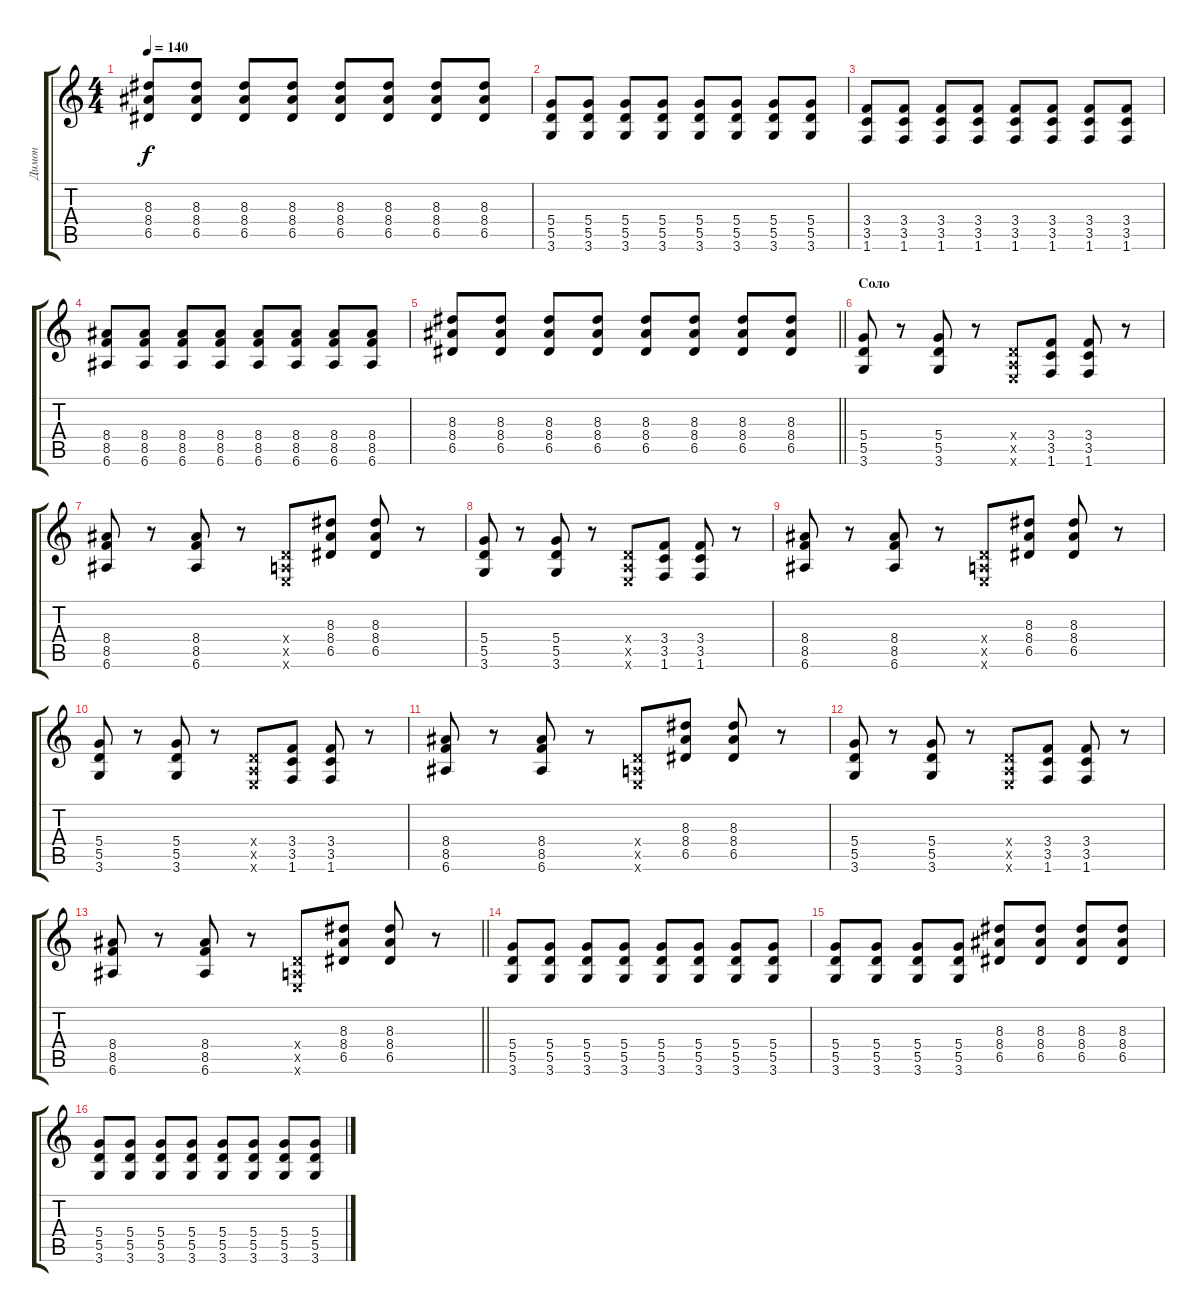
\track ("Димон" "Димон") {instrument distortionguitar}
\staff {score tabs}
\tuning (E4 B3 G3 D3 A2 E2) {hide}
\ts (4 4)
\tempo 140
\clef g2
\ks c
(8.3 8.4 6.5).8{dy f} (8.3 8.4 6.5).8 (8.3 8.4 6.5).8 (8.3 8.4 6.5).8 (8.3 8.4 6.5).8 (8.3 8.4 6.5).8 (8.3 8.4 6.5).8 (8.3 8.4 6.5).8 |
(5.4 5.5 3.6).8 (5.4 5.5 3.6).8 (5.4 5.5 3.6).8 (5.4 5.5 3.6).8 (5.4 5.5 3.6).8 (5.4 5.5 3.6).8 (5.4 5.5 3.6).8 (5.4 5.5 3.6).8 |
(3.4 3.5 1.6).8 (3.4 3.5 1.6).8 (3.4 3.5 1.6).8 (3.4 3.5 1.6).8 (3.4 3.5 1.6).8 (3.4 3.5 1.6).8 (3.4 3.5 1.6).8 (3.4 3.5 1.6).8 |
(8.4 8.5 6.6).8 (8.4 8.5 6.6).8 (8.4 8.5 6.6).8 (8.4 8.5 6.6).8 (8.4 8.5 6.6).8 (8.4 8.5 6.6).8 (8.4 8.5 6.6).8 (8.4 8.5 6.6).8 |
\barLineRight lightlight
(8.3 8.4 6.5).8 (8.3 8.4 6.5).8 (8.3 8.4 6.5).8 (8.3 8.4 6.5).8 (8.3 8.4 6.5).8 (8.3 8.4 6.5).8 (8.3 8.4 6.5).8 (8.3 8.4 6.5).8 |
\section ("" "Соло")
(5.4 5.5 3.6).8{volume 10} r.8 (5.4 5.5 3.6).8 r.8 (0.4{x} 0.5{x} 0.6{x}).8 (3.4 3.5 1.6).8 (3.4 3.5 1.6).8 r.8 |
(8.4 8.5 6.6).8 r.8 (8.4 8.5 6.6).8 r.8 (0.4{x} 0.5{x} 0.6{x}).8 (8.3 8.4 6.5).8 (8.3 8.4 6.5).8 r.8 |
(5.4 5.5 3.6).8 r.8 (5.4 5.5 3.6).8 r.8 (0.4{x} 0.5{x} 0.6{x}).8 (3.4 3.5 1.6).8 (3.4 3.5 1.6).8 r.8 |
(8.4 8.5 6.6).8 r.8 (8.4 8.5 6.6).8 r.8 (0.4{x} 0.5{x} 0.6{x}).8 (8.3 8.4 6.5).8 (8.3 8.4 6.5).8 r.8 |
(5.4 5.5 3.6).8 r.8 (5.4 5.5 3.6).8 r.8 (0.4{x} 0.5{x} 0.6{x}).8 (3.4 3.5 1.6).8 (3.4 3.5 1.6).8 r.8 |
(8.4 8.5 6.6).8 r.8 (8.4 8.5 6.6).8 r.8 (0.4{x} 0.5{x} 0.6{x}).8 (8.3 8.4 6.5).8 (8.3 8.4 6.5).8 r.8 |
(5.4 5.5 3.6).8 r.8 (5.4 5.5 3.6).8 r.8 (0.4{x} 0.5{x} 0.6{x}).8 (3.4 3.5 1.6).8 (3.4 3.5 1.6).8 r.8 |
\barLineRight lightlight
(8.4 8.5 6.6).8 r.8 (8.4 8.5 6.6).8 r.8 (0.4{x} 0.5{x} 0.6{x}).8 (8.3 8.4 6.5).8 (8.3 8.4 6.5).8 r.8 |
(5.4 5.5 3.6).8 (5.4 5.5 3.6).8 (5.4 5.5 3.6).8 (5.4 5.5 3.6).8 (5.4 5.5 3.6).8 (5.4 5.5 3.6).8 (5.4 5.5 3.6).8 (5.4 5.5 3.6).8 |
(5.4 5.5 3.6).8 (5.4 5.5 3.6).8 (5.4 5.5 3.6).8 (5.4 5.5 3.6).8 (8.3 8.4 6.5).8 (8.3 8.4 6.5).8 (8.3 8.4 6.5).8 (8.3 8.4 6.5).8 |
(5.4 5.5 3.6).8 (5.4 5.5 3.6).8 (5.4 5.5 3.6).8 (5.4 5.5 3.6).8 (5.4 5.5 3.6).8 (5.4 5.5 3.6).8 (5.4 5.5 3.6).8 (5.4 5.5 3.6).8
